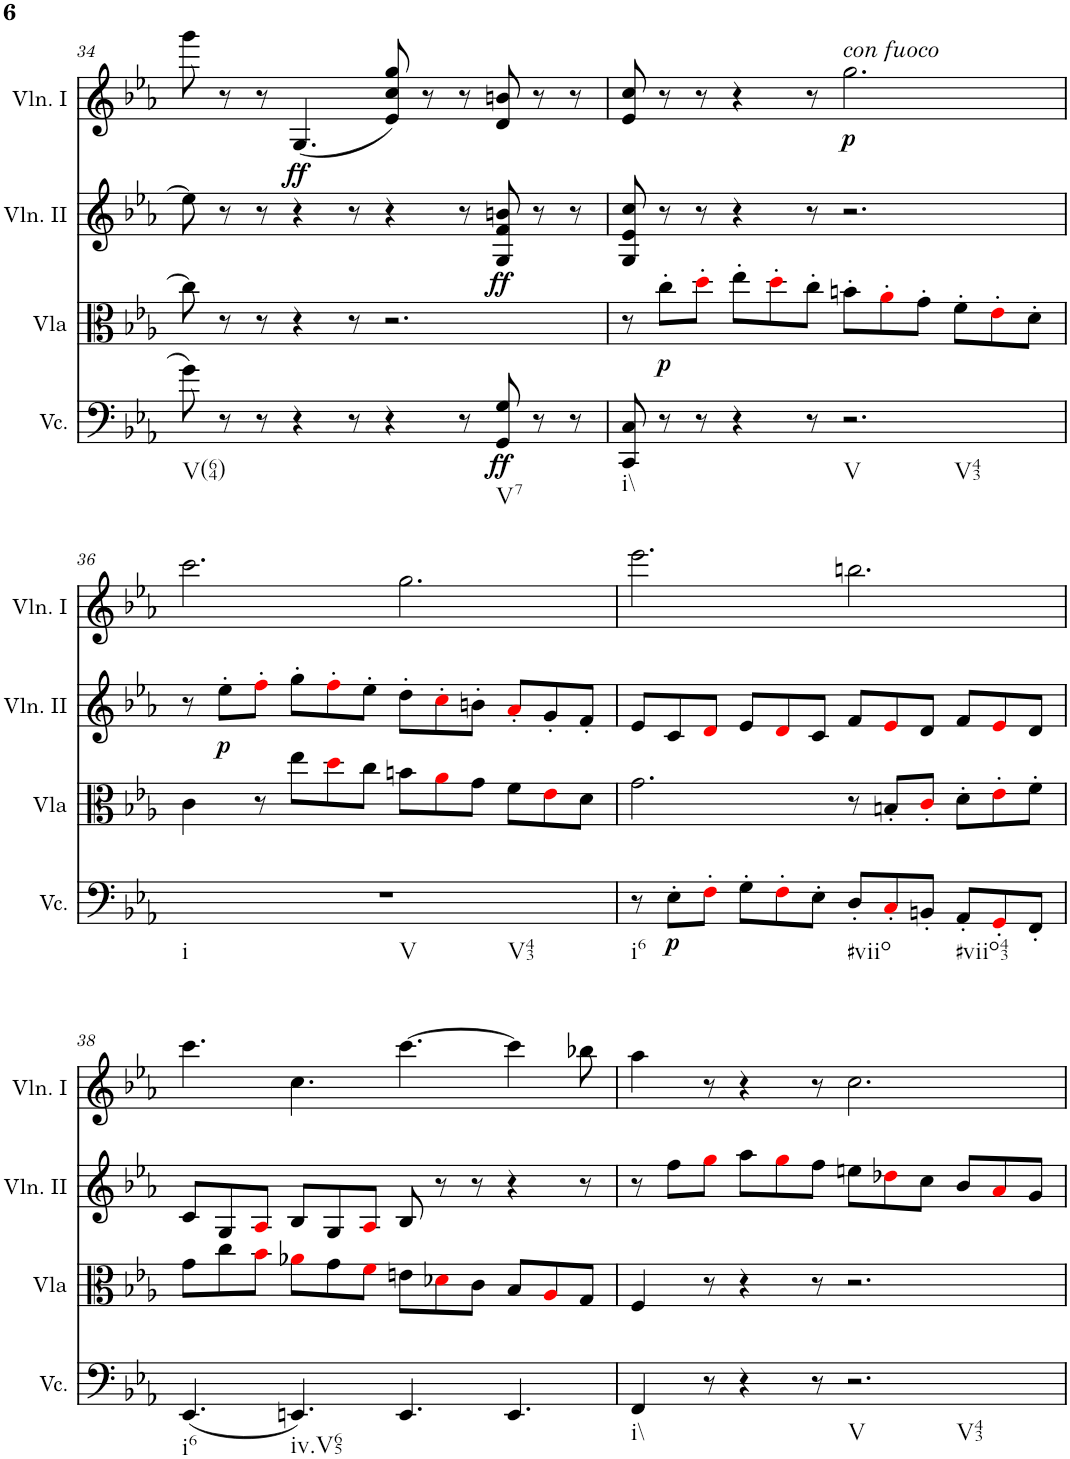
**kern	**dynam	**kern	**dynam	**kern	**dynam	**kern	**dynam
*part4	*part4	*part3	*part3	*part2	*part2	*part1	*part1
*staff4	*staff4	*staff3	*staff3	*staff2	*staff2	*staff1	*staff1
*I"Violoncello	*	*I"Viola	*	*I"Violino II	*	*I"Violino I	*
*I'Vc.	*	*I'Vla	*	*I'Vln. II	*	*I'Vln. I	*
!!LO:PB:g=z
*clefF4	*	*clefC3	*	*clefG2	*	*clefG2	*
*k[b-e-a-]	*	*k[b-e-a-]	*	*k[b-e-a-]	*	*k[b-e-a-]	*
*M12/8	*	*M12/8	*	*M12/8	*	*M12/8	*
=34	=34	=34	=34	=34	=34	=34	=34
!LO:TX:b:t=V(64)	!	!	!	!	!	!	!
8g\	.	8cc\]	.	8ee-\]	.	8ggg\	.
8r	.	8r	.	8r	.	8r	.
8r	.	8r	.	8r	.	8r	.
!	!	!	!	!	!	!	!LO:DY:b
4r	.	4r	.	4r	.	(<4.G/	ff
8r	.	8r	.	8r	.	.	.
4r	.	2.r	.	4r	.	8e-/ 8cc/ 8gg/)	.
.	.	.	.	.	.	8r	.
8r	.	.	.	8r	.	8r	.
!LO:TX:b:t=V7	!	!	!	!	!	!	!
!	!LO:DY:b	!	!	!	!LO:DY:b	!	!
8GG/ 8G/	ff	.	.	8G/ 8f/ 8bn/	ff	8d/ 8bn/	.
8r	.	.	.	8r	.	8r	.
8r	.	.	.	8r	.	8r	.
=35	=35	=35	=35	=35	=35	=35	=35
!LO:TX:b:t=i\\	!	!	!	!	!	!	!
8CC/ 8C/	.	8r	.	8G/ 8e-/ 8cc/	.	8e-/ 8cc/	.
!	!	!	!LO:DY:b	!	!	!	!
8r	.	8cc'\L	p	8r	.	8r	.
8r	.	8dd'i\J	.	8r	.	8r	.
4r	.	8ee-'\L	.	4r	.	4r	.
.	.	8dd'i\	.	.	.	.	.
8r	.	8cc'\J	.	8r	.	8r	.
!	!	!	!	!	!	!LO:TX:a:i:t=con fuoco	!
!LO:TX:b:t=V	!	!	!	!	!	!	!
!LO:TX:b:t=V43	!	!	!	!	!	!	!
!	!	!	!	!	!	!	!LO:DY:b
2.r	.	8bn'\L	.	2.r	.	2.gg\	p
.	.	8a-'i\	.	.	.	.	.
.	.	8g'\J	.	.	.	.	.
.	.	8f'\L	.	.	.	.	.
.	.	8e-'i\	.	.	.	.	.
.	.	8d'\J	.	.	.	.	.
!!LO:LB:g=z
=36	=36	=36	=36	=36	=36	=36	=36
!LO:TX:b:t=i	!	!	!	!	!	!	!
!LO:TX:b:t=V	!	!	!	!	!	!	!
!LO:TX:b:t=V43	!	!	!	!	!	!	!
1.r	.	4c\	.	8r	.	2.ccc\	.
!	!	!	!	!	!LO:DY:b	!	!
.	.	.	.	8ee-'\L	p	.	.
.	.	8r	.	8ff'i\J	.	.	.
.	.	8ee-\L	.	8gg'\L	.	.	.
.	.	8ddi\	.	8ff'i\	.	.	.
.	.	8cc\J	.	8ee-'\J	.	.	.
.	.	8bn\L	.	8dd'\L	.	2.gg\	.
.	.	8a-i\	.	8cc'i\	.	.	.
.	.	8g\J	.	8bn'\J	.	.	.
.	.	8f\L	.	8a-'i/L	.	.	.
.	.	8e-i\	.	8g'/	.	.	.
.	.	8d\J	.	8f'/J	.	.	.
=37	=37	=37	=37	=37	=37	=37	=37
!LO:TX:b:t=i6	!	!	!	!	!	!	!
8r	.	2.g\	.	8e-/L	.	2.eee-\	.
!	!LO:DY:b	!	!	!	!	!	!
8E-'\L	p	.	.	8c/	.	.	.
8F'i\J	.	.	.	8di/J	.	.	.
8G'\L	.	.	.	8e-/L	.	.	.
8F'i\	.	.	.	8di/	.	.	.
8E-'\J	.	.	.	8c/J	.	.	.
!LO:TX:b:t=#viio	!	!	!	!	!	!	!
8D'/L	.	8r	.	8f/L	.	2.bbn\	.
8C'i/	.	8Bn'/L	.	8e-i/	.	.	.
8BBn'/J	.	8c'i/J	.	8d/J	.	.	.
!LO:TX:b:t=#viio43	!	!	!	!	!	!	!
8AA-'/L	.	8d'\L	.	8f/L	.	.	.
8GG'i/	.	8e-'i\	.	8e-i/	.	.	.
8FF'/J	.	8f'\J	.	8d/J	.	.	.
!!LO:LB:g=z
=38	=38	=38	=38	=38	=38	=38	=38
!LO:TX:b:t=i6	!	!	!	!	!	!	!
(<4.EE-/	.	8g\L	.	8c/L	.	4.ccc\	.
.	.	8cc\	.	8G/	.	.	.
.	.	8b-i\J	.	8A-i/J	.	.	.
!LO:TX:b:t=iv.V65	!	!	!	!	!	!	!
4.EEn/)	.	8a-Xi\L	.	8B-/L	.	4.cc\	.
.	.	8g\	.	8G/	.	.	.
.	.	8fi\J	.	8A-i/J	.	.	.
4.EE/	.	8en\L	.	8B-/	.	[4.ccc\	.
.	.	8d-Xi\	.	8r	.	.	.
.	.	8c\J	.	8r	.	.	.
4.EE/	.	8B-/L	.	4r	.	4ccc\]	.
.	.	8A-i/	.	.	.	.	.
.	.	8G/J	.	8r	.	8bb-X\	.
=39	=39	=39	=39	=39	=39	=39	=39
!LO:TX:b:t=i\\	!	!	!	!	!	!	!
4FF/	.	4F/	.	8r	.	4aa-\	.
.	.	.	.	8ff\L	.	.	.
8r	.	8r	.	8ggi\J	.	8r	.
4r	.	4r	.	8aa-\L	.	4r	.
.	.	.	.	8ggi\	.	.	.
8r	.	8r	.	8ff\J	.	8r	.
!LO:TX:b:t=V	!	!	!	!	!	!	!
!LO:TX:b:t=V43	!	!	!	!	!	!	!
2.r	.	2.r	.	8een\L	.	2.cc\	.
.	.	.	.	8dd-Xi\	.	.	.
.	.	.	.	8cc\J	.	.	.
.	.	.	.	8b-/L	.	.	.
.	.	.	.	8a-i/	.	.	.
.	.	.	.	8g/J	.	.	.
=	=	=	=	=	=	=	=
*-	*-	*-	*-	*-	*-	*-	*-
